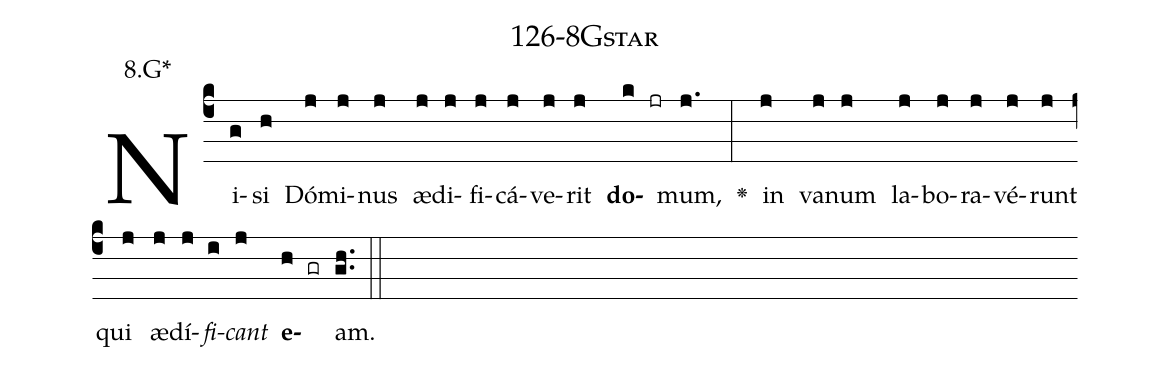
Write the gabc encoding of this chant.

name: 126-8Gstar;
annotation: 8.G*;
%%
(c4)Ni(g)si(h) Dó(j)mi(j)nus(j) æ(j)di(j)fi(j)cá(j)ve(j)rit(j) <b>do</b>(k jr)mum,(j.) <v>\greheightstar</v>(:) in(j) va(j)num(j) la(j)bo(j)ra(j)vé(j)runt(j) qui(j) æ(j)dí(j)<i>fi</i>(i)<i>cant</i>(j) <b>e</b>(h gr)am.(gh..) (::)


%E(j) u(j) o(i) u(j) a(h) e.(gh..) (::)
